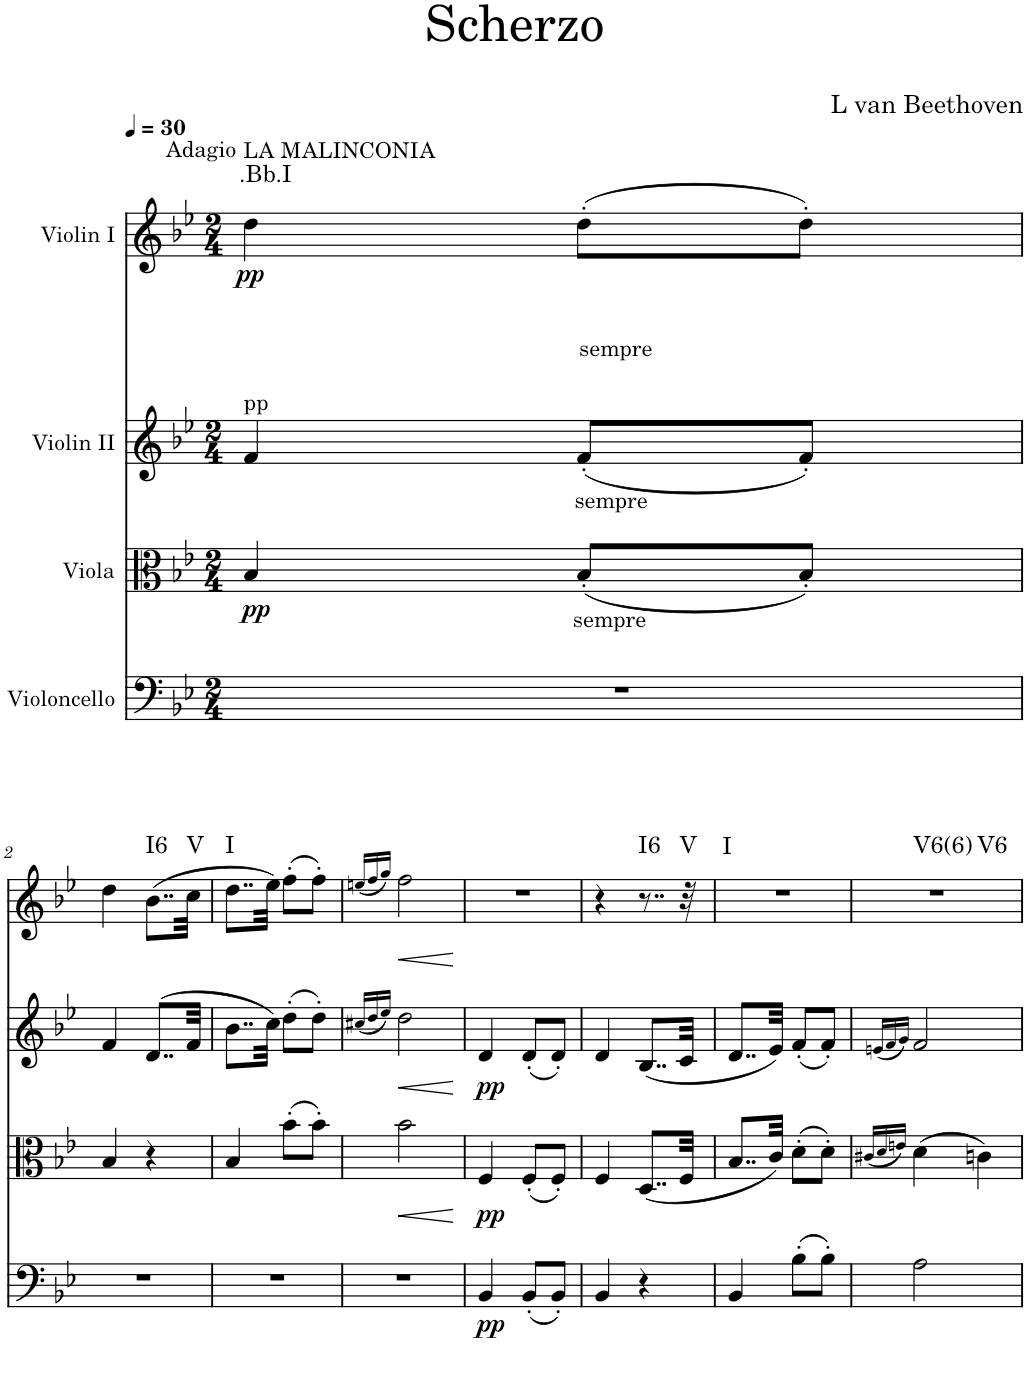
**kern	**dynam	**kern	**dynam	**kern	**dynam	**kern	**dynam	**harte
*part4	*part4	*part3	*part3	*part2	*part2	*part1	*part1	*part1
*staff4	*staff4	*staff3	*staff3	*staff2	*staff2	*staff1	*staff1	*
*I"Violoncello	*	*I"Viola	*	*I"Violin II	*	*I"Violin I	*	*
*I'Vc	*	*I'Vla	*	*I'Vln	*	*I'Vln	*	*
*clefF4	*	*clefC3	*	*clefG2	*	*clefG2	*	*
*k[b-e-]	*	*k[b-e-]	*	*k[b-e-]	*	*k[b-e-]	*	*
*M2/4	*	*M2/4	*	*M2/4	*	*M2/4	*	*
*MM30	*	*MM30	*	*MM30	*	*MM30	*	*
=1	=1	=1	=1	=1	=1	=1	=1	=1
!	!	!	!	!	!	!LO:TX:a:t=LA MALINCONIA	!	!
!	!	!	!	!	!	!LO:TX:b:t=pp	!	!
!	!	!	!	!	!	!LO:TX:a:t=Adagio	!	!
!	!	!	!LO:DY:b	!	!	!	!LO:DY:b	!LO:H:kt=.Bb.I
2r	.	4B-/	pp	4f/	.	4dd\	pp	N
!	!	!	!	!LO:TX:a:t=sempre	!	!	!	!
!	!	!	!	!LO:TX:b:t=sempre	!	!	!	!
!	!	!LO:TX:b:t=sempre	!	!	!	!	!	!
.	.	(8B-'/L	.	(8f'/L	.	(8dd'\L	.	.
.	.	8B-'/J)	.	8f'/J)	.	8dd'\J)	.	.
!!LO:LB:g=z
=2	=2	=2	=2	=2	=2	=2	=2	=2
2r	.	4B-/	.	4f/	.	4dd\	.	.
!	!	!	!	!	!	!	!	!LO:H:kt=I6
.	.	4r	.	(8..d/L	.	(8..b-\L	.	N
!	!	!	!	!	!	!	!	!LO:H:kt=V
.	.	.	.	32f/Jkk	.	32cc\Jkk	.	N
=3	=3	=3	=3	=3	=3	=3	=3	=3
!	!	!	!	!	!	!	!	!LO:H:kt=I
2r	.	4B-/	.	8..b-\L	.	8..dd\L	.	N
.	.	.	.	32cc\Jkk)	.	32ee-\Jkk)	.	.
.	.	(8b-'\L	.	(8dd'\L	.	(8ff'\L	.	.
.	.	8b-'\J)	.	8dd'\J)	.	8ff'\J)	.	.
=4	=4	=4	=4	=4	=4	=4	=4	=4
.	.	.	.	(16qcc#X/LL	.	(16qeen/LL	.	.
.	.	.	.	16qdd/	.	16qff/	.	.
.	.	.	.	16qee-/JJ)	.	16qgg/JJ)	.	.
!	!	!	!LO:HP:b	!	!	!	!	!
2r	.	2b-\	<	2dd\	.	2ff\	.	.
.	.	.	[	.	.	.	.	.
=5	=5	=5	=5	=5	=5	=5	=5	=5
!	!LO:DY:b	!	!LO:DY:b	!	!LO:DY:b	!	!	!
4BB-/	pp	4F/	pp	4d/	pp	2r	.	.
(8BB-'/L	.	(8F'/L	.	(8d'/L	.	.	.	.
8BB-'/J)	.	8F'/J)	.	8d'/J)	.	.	.	.
=6	=6	=6	=6	=6	=6	=6	=6	=6
4BB-/	.	4F/	.	4d/	.	4r	.	.
!	!	!	!	!	!	!	!	!LO:H:kt=I6
4r	.	(8..D/L	.	(8..B-/L	.	8..r	.	N
!	!	!	!	!	!	!	!	!LO:H:kt=V
.	.	32F/Jkk	.	32c/Jkk	.	32r	.	N
=7	=7	=7	=7	=7	=7	=7	=7	=7
!	!	!	!	!	!	!	!	!LO:H:kt=I
4BB-/	.	8..B-/L	.	8..d/L	.	2r	.	N
.	.	32c/Jkk)	.	32e-/Jkk)	.	.	.	.
(8B-'\L	.	(8d'\L	.	(8f'/L	.	.	.	.
8B-'\J)	.	8d'\J)	.	8f'/J)	.	.	.	.
=8	=8	=8	=8	=8	=8	=8	=8	=8
.	.	(16qc#X/LL	.	(16qen/LL	.	.	.	.
.	.	16qd/	.	16qf/	.	.	.	.
.	.	16qen/JJ)	.	16qg/JJ)	.	.	.	.
!	!	!	!	!	!	!	!	!LO:H:n=1:kt=V6(6)
!	!	!	!	!	!	!	!	!LO:H:n=2:kt=V6
2A\	.	(4d\	.	2f/	.	2r	.	N N
.	.	4cn\)	.	.	.	.	.	.
=	=	=	=	=	=	=	=	=
*-	*-	*-	*-	*-	*-	*-	*-	*-
